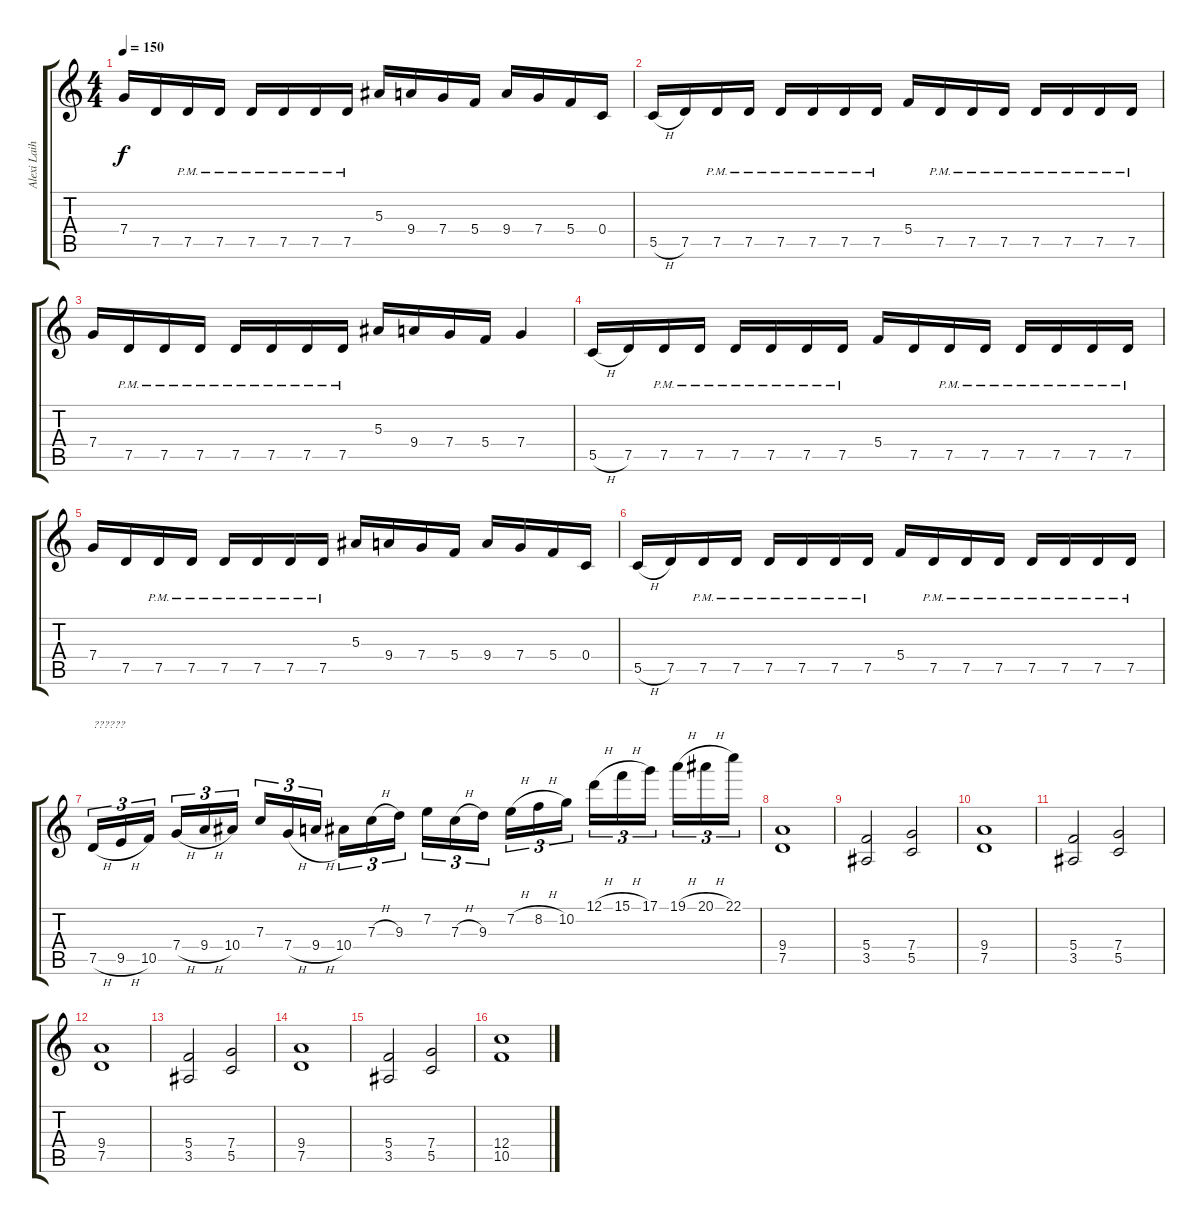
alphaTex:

\track ("Alexi Laiho" "Alexi Laih") {instrument distortionguitar}
\staff {score tabs}
\tuning (D4 A3 F3 C3 G2 D2) {hide}
\ts (4 4)
\tempo 150
\clef g2
\ks c
7.4.16{dy f} 7.5.16 7.5{pm}.16 7.5{pm}.16 7.5{pm}.16 7.5{pm}.16 7.5{pm}.16 7.5{pm}.16 5.3.16 9.4.16 7.4.16 5.4.16 9.4.16 7.4.16 5.4.16 0.4.16 |
5.5{h}.16 7.5.16 7.5{pm}.16 7.5{pm}.16 7.5{pm}.16 7.5{pm}.16 7.5{pm}.16 7.5{pm}.16 5.4.16 7.5{pm}.16 7.5{pm}.16 7.5{pm}.16 7.5{pm}.16 7.5{pm}.16 7.5{pm}.16 7.5{pm}.16 |
7.4.16 7.5{pm}.16 7.5{pm}.16 7.5{pm}.16 7.5{pm}.16 7.5{pm}.16 7.5{pm}.16 7.5{pm}.16 5.3.16 9.4.16 7.4.16 5.4.16 7.4.4 |
5.5{h}.16 7.5.16 7.5{pm}.16 7.5{pm}.16 7.5{pm}.16 7.5{pm}.16 7.5{pm}.16 7.5{pm}.16 5.4.16 7.5.16 7.5{pm}.16 7.5{pm}.16 7.5{pm}.16 7.5{pm}.16 7.5{pm}.16 7.5{pm}.16 |
7.4.16 7.5.16 7.5{pm}.16 7.5{pm}.16 7.5{pm}.16 7.5{pm}.16 7.5{pm}.16 7.5{pm}.16 5.3.16 9.4.16 7.4.16 5.4.16 9.4.16 7.4.16 5.4.16 0.4.16 |
5.5{h}.16 7.5.16 7.5{pm}.16 7.5{pm}.16 7.5{pm}.16 7.5{pm}.16 7.5{pm}.16 7.5{pm}.16 5.4.16 7.5{pm}.16 7.5{pm}.16 7.5{pm}.16 7.5{pm}.16 7.5{pm}.16 7.5{pm}.16 7.5{pm}.16 |
7.5{h}.16{tu (3 2) txt "??????"} 9.5{h}.16{tu (3 2)} 10.5.16{tu (3 2)} 7.4{h}.16{tu (3 2)} 9.4{h}.16{tu (3 2)} 10.4.16{tu (3 2)} 7.3.16{tu (3 2)} 7.4{h}.16{tu (3 2)} 9.4{h}.16{tu (3 2)} 10.4.16{tu (3 2)} 7.3{h}.16{tu (3 2)} 9.3.16{tu (3 2)} 7.2.16{tu (3 2)} 7.3{h}.16{tu (3 2)} 9.3.16{tu (3 2)} 7.2{h}.16{tu (3 2)} 8.2{h}.16{tu (3 2)} 10.2.16{tu (3 2)} 12.1{h}.16{tu (3 2)} 15.1{h}.16{tu (3 2)} 17.1.16{tu (3 2)} 19.1{h}.16{tu (3 2)} 20.1{h}.16{tu (3 2)} 22.1.16{tu (3 2)} |
(9.4 7.5).1 |
(5.4 3.5).2 (7.4 5.5).2 |
(9.4 7.5).1 |
(5.4 3.5).2 (7.4 5.5).2 |
(9.4 7.5).1 |
(5.4 3.5).2 (7.4 5.5).2 |
(9.4 7.5).1 |
(5.4 3.5).2 (7.4 5.5).2 |
(12.4 10.5).1
